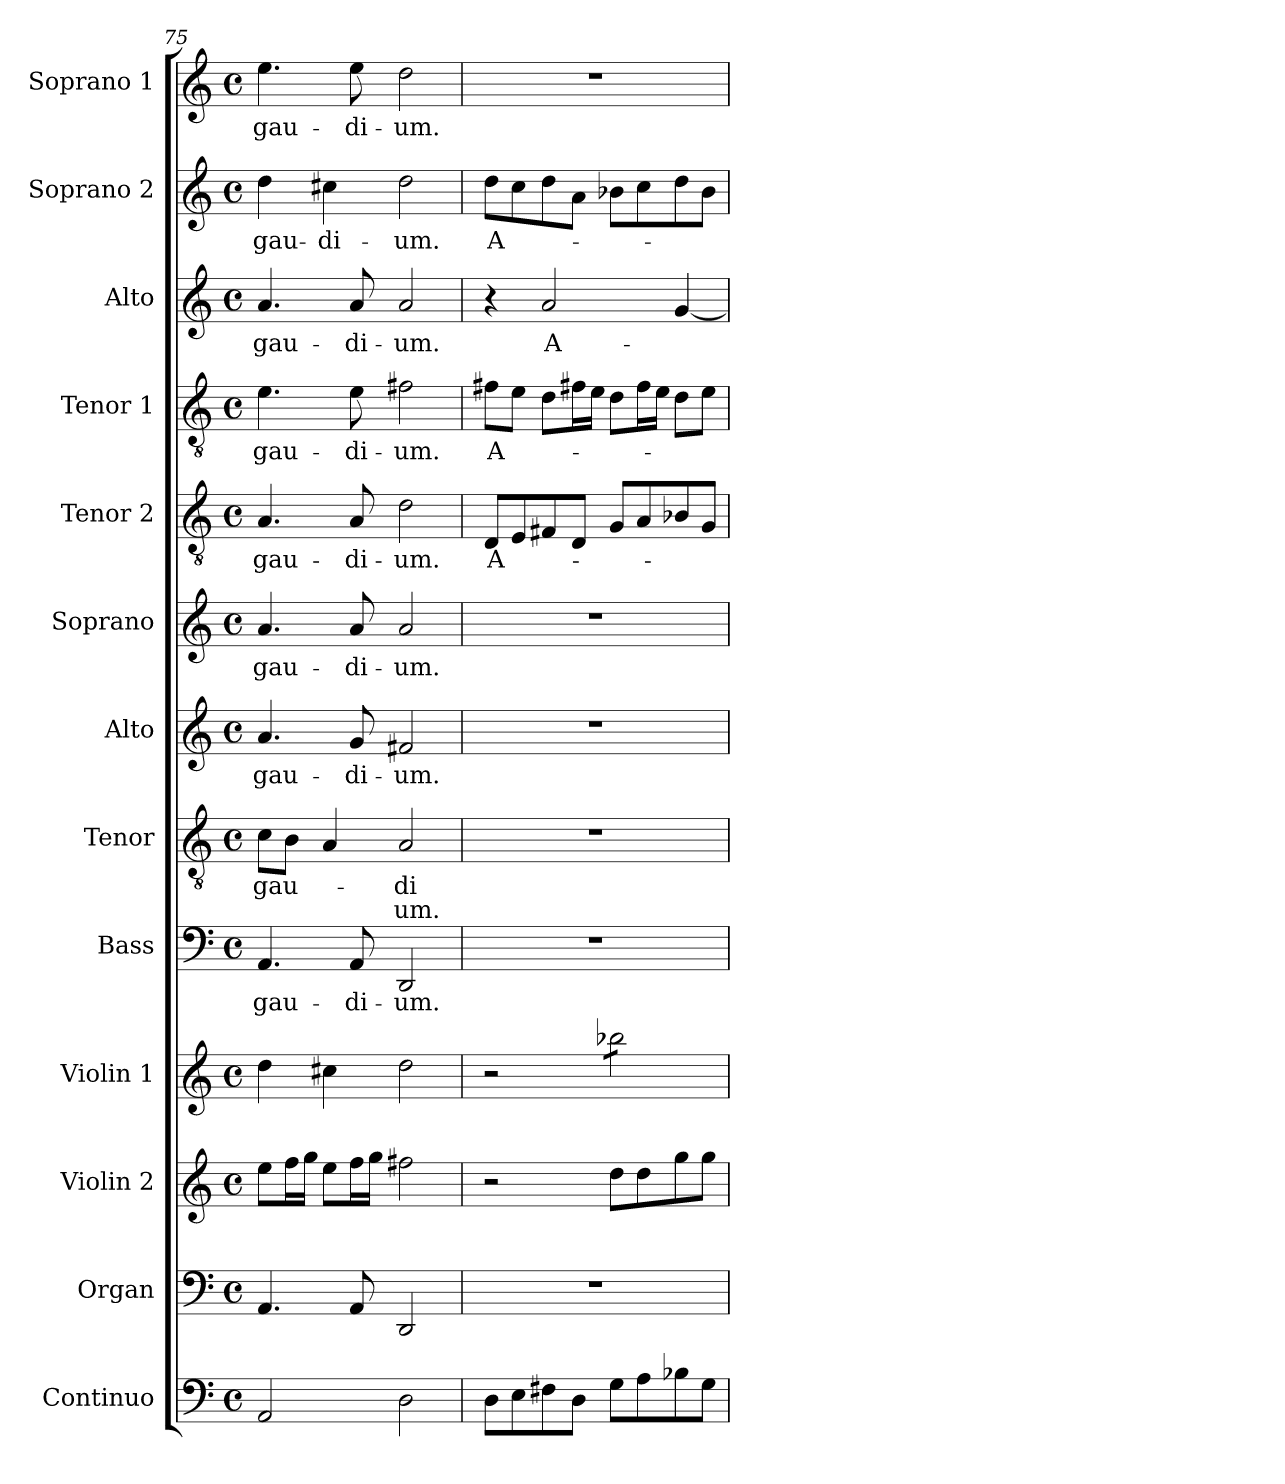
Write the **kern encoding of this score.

**kern	**kern	**kern	**kern	**kern	**text	**kern	**text	**text	**kern	**text	**kern	**text	**kern	**text	**kern	**text	**kern	**text	**kern	**text	**kern	**text
*part13	*part12	*part11	*part10	*part9	*part9	*part8	*part8	*part8	*part7	*part7	*part6	*part6	*part5	*part5	*part4	*part4	*part3	*part3	*part2	*part2	*part1	*part1
*staff13	*staff12	*staff11	*staff10	*staff9	*staff9	*staff8	*staff8	*staff8	*staff7	*staff7	*staff6	*staff6	*staff5	*staff5	*staff4	*staff4	*staff3	*staff3	*staff2	*staff2	*staff1	*staff1
*I"Continuo	*I"Organ	*I"Violin 2	*I"Violin 1	*I"Bass	*	*I"Tenor	*	*	*I"Alto	*	*I"Soprano	*	*I"Tenor 2	*	*I"Tenor 1	*	*I"Alto	*	*I"Soprano 2	*	*I"Soprano 1	*
*I'Cont.	*I'Org.	*I'Vln. 2	*I'Vln. 1	*I'B.	*	*I'T.	*	*	*I'A.	*	*I'S.	*	*I'T2.	*	*I'T1.	*	*I'A.	*	*I'S2.	*	*I'S1.	*
*clefF4	*clefF4	*clefG2	*clefG2	*clefF4	*	*clefGv2	*	*	*clefG2	*	*clefG2	*	*clefGv2	*	*clefGv2	*	*clefG2	*	*clefG2	*	*clefG2	*
*	*	*	*	*	*	*ITrd7c12	*	*	*	*	*	*	*ITrd7c12	*	*ITrd7c12	*	*	*	*	*	*	*
*k[]	*k[]	*k[]	*k[]	*k[]	*	*k[]	*	*	*k[]	*	*k[]	*	*k[]	*	*k[]	*	*k[]	*	*k[]	*	*k[]	*
*C:	*C:	*C:	*C:	*C:	*	*C:	*	*	*C:	*	*C:	*	*C:	*	*C:	*	*C:	*	*C:	*	*C:	*
*M4/4	*M4/4	*M4/4	*M4/4	*M4/4	*	*M4/4	*	*	*M4/4	*	*M4/4	*	*M4/4	*	*M4/4	*	*M4/4	*	*M4/4	*	*M4/4	*
*met(c)	*met(c)	*met(c)	*met(c)	*met(c)	*	*met(c)	*	*	*met(c)	*	*met(c)	*	*met(c)	*	*met(c)	*	*met(c)	*	*met(c)	*	*met(c)	*
=75	=75	=75	=75	=75	=75	=75	=75	=75	=75	=75	=75	=75	=75	=75	=75	=75	=75	=75	=75	=75	=75	=75
!	!	!	!	!	!LO:LY:b:color=#000000	!	!	!	!	!	!	!	!	!	!	!	!	!	!	!	!	!
!	!	!	!	!	!	!	!LO:LY:b:color=#000000	!	!	!	!	!	!	!	!	!	!	!	!	!	!	!
!	!	!	!	!	!	!	!	!	!	!LO:LY:b:color=#000000	!	!	!	!	!	!	!	!	!	!	!	!
!	!	!	!	!	!	!	!	!	!	!	!	!LO:LY:b:color=#000000	!	!	!	!	!	!	!	!	!	!
!	!	!	!	!	!	!	!	!	!	!	!	!	!	!LO:LY:b:color=#000000	!	!	!	!	!	!	!	!
!	!	!	!	!	!	!	!	!	!	!	!	!	!	!	!	!LO:LY:b:color=#000000	!	!	!	!	!	!
!	!	!	!	!	!	!	!	!	!	!	!	!	!	!	!	!	!	!LO:LY:b:color=#000000	!	!	!	!
!	!	!	!	!	!	!	!	!	!	!	!	!	!	!	!	!	!	!	!	!LO:LY:b:color=#000000	!	!
!	!	!	!	!	!	!	!	!	!	!	!	!	!	!	!	!	!	!	!	!	!	!LO:LY:b:color=#000000
2AAi/	4.AAi/	8eei\L	4ddi\	4.AAi/	gau-	8Ci\L	gau-	.	4.ai/	gau-	4.ai/	gau-	4.AAi/	gau-	4.Ei\	gau-	4.ai/	gau-	4ddi\	gau-	4.eei\	gau-
.	.	16ffi\L	.	.	.	8BBi\J	.	.	.	.	.	.	.	.	.	.	.	.	.	.	.	.
.	.	16ggi\JJ	.	.	.	.	.	.	.	.	.	.	.	.	.	.	.	.	.	.	.	.
!	!	!	!	!	!	!	!	!	!	!	!	!	!	!	!	!	!	!	!	!LO:LY:b:color=#000000	!	!
.	.	8eei\L	4cc#Xi\	.	.	4AAi/	.	.	.	.	.	.	.	.	.	.	.	.	4cc#Xi\	-di-	.	.
!	!	!	!	!	!LO:LY:b:color=#000000	!	!	!	!	!	!	!	!	!	!	!	!	!	!	!	!	!
!	!	!	!	!	!	!	!	!	!	!LO:LY:b:color=#000000	!	!	!	!	!	!	!	!	!	!	!	!
!	!	!	!	!	!	!	!	!	!	!	!	!LO:LY:b:color=#000000	!	!	!	!	!	!	!	!	!	!
!	!	!	!	!	!	!	!	!	!	!	!	!	!	!LO:LY:b:color=#000000	!	!	!	!	!	!	!	!
!	!	!	!	!	!	!	!	!	!	!	!	!	!	!	!	!LO:LY:b:color=#000000	!	!	!	!	!	!
!	!	!	!	!	!	!	!	!	!	!	!	!	!	!	!	!	!	!LO:LY:b:color=#000000	!	!	!	!
!	!	!	!	!	!	!	!	!	!	!	!	!	!	!	!	!	!	!	!	!	!	!LO:LY:b:color=#000000
.	8AAi/	16ffi\L	.	8AAi/	-di-	.	.	.	8gi/	-di-	8ai/	-di-	8AAi/	-di-	8Ei\	-di-	8ai/	-di-	.	.	8eei\	-di-
.	.	16ggi\JJ	.	.	.	.	.	.	.	.	.	.	.	.	.	.	.	.	.	.	.	.
!	!	!	!	!	!LO:LY:b:color=#000000	!	!	!	!	!	!	!	!	!	!	!	!	!	!	!	!	!
!	!	!	!	!	!	!	!LO:LY:b:color=#000000	!LO:LY:b:color=#000000	!	!	!	!	!	!	!	!	!	!	!	!	!	!
!	!	!	!	!	!	!	!	!	!	!LO:LY:b:color=#000000	!	!	!	!	!	!	!	!	!	!	!	!
!	!	!	!	!	!	!	!	!	!	!	!	!LO:LY:b:color=#000000	!	!	!	!	!	!	!	!	!	!
!	!	!	!	!	!	!	!	!	!	!	!	!	!	!LO:LY:b:color=#000000	!	!	!	!	!	!	!	!
!	!	!	!	!	!	!	!	!	!	!	!	!	!	!	!	!LO:LY:b:color=#000000	!	!	!	!	!	!
!	!	!	!	!	!	!	!	!	!	!	!	!	!	!	!	!	!	!LO:LY:b:color=#000000	!	!	!	!
!	!	!	!	!	!	!	!	!	!	!	!	!	!	!	!	!	!	!	!	!LO:LY:b:color=#000000	!	!
!	!	!	!	!	!	!	!	!	!	!	!	!	!	!	!	!	!	!	!	!	!	!LO:LY:b:color=#000000
2Di\	2DDi/	2ff#Xi\	2ddi\	2DDi/	-um.	2AAi/	-di-	-um.	2f#Xi/	-um.	2ai/	-um.	2Di\	-um.	2F#Xi\	-um.	2ai/	-um.	2ddi\	-um.	2ddi\	-um.
!!LO:PB:g=z
=76	=76	=76	=76	=76	=76	=76	=76	=76	=76	=76	=76	=76	=76	=76	=76	=76	=76	=76	=76	=76	=76	=76
!	!	!	!	!	!	!	!	!	!	!	!	!	!	!LO:LY:b:color=#000000	!	!	!	!	!	!	!	!
!	!	!	!	!	!	!	!	!	!	!	!	!	!	!	!	!LO:LY:b:color=#000000	!	!	!	!	!	!
!	!	!	!	!	!	!	!	!	!	!	!	!	!	!	!	!	!	!	!	!LO:LY:b:color=#000000	!	!
8Di\L	1r	2r	2r	1r	.	1r	.	.	1r	.	1r	.	8DDi/L	A-	8F#Xi\L	A-	4r	.	8ddi\L	A-	1r	.
8Ei\	.	.	.	.	.	.	.	.	.	.	.	.	8EEi/	.	8Ei\J	.	.	.	8cci\	.	.	.
!	!	!	!	!	!	!	!	!	!	!	!	!	!	!	!	!	!	!LO:LY:b:color=#000000	!	!	!	!
8F#i\	.	.	.	.	.	.	.	.	.	.	.	.	8FF#Xi/	.	8Di\L	.	2ai/	A-	8ddi\	.	.	.
8Di\J	.	.	.	.	.	.	.	.	.	.	.	.	8DDi/J	.	16F#Xi\L	.	.	.	8ai\J	.	.	.
.	.	.	.	.	.	.	.	.	.	.	.	.	.	.	16Ei\JJ	.	.	.	.	.	.	.
*	*	*	*tremolo	*	*	*	*	*	*	*	*	*	*	*	*	*	*	*	*	*	*	*
8Gi\L	.	8ddi\L	8bb-Xi\L	.	.	.	.	.	.	.	.	.	8GGi/L	.	8Di\L	.	.	.	8b-Xi\L	.	.	.
8Ai\	.	8ddi\	8bb-Xi\	.	.	.	.	.	.	.	.	.	8AAi/	.	16F#i\L	.	.	.	8cci\	.	.	.
.	.	.	.	.	.	.	.	.	.	.	.	.	.	.	16Ei\JJ	.	.	.	.	.	.	.
8B-Xi\	.	8ggi\	8bb-Xi\	.	.	.	.	.	.	.	.	.	8BB-Xi/	.	8Di\L	.	[4gi/	.	8ddi\	.	.	.
8Gi\J	.	8ggi\J	8bb-Xi\J	.	.	.	.	.	.	.	.	.	8GGi/J	.	8Ei\J	.	.	.	8b-i\J	.	.	.
*	*	*	*Xtremolo	*	*	*	*	*	*	*	*	*	*	*	*	*	*	*	*	*	*	*
=	=	=	=	=	=	=	=	=	=	=	=	=	=	=	=	=	=	=	=	=	=	=
*-	*-	*-	*-	*-	*-	*-	*-	*-	*-	*-	*-	*-	*-	*-	*-	*-	*-	*-	*-	*-	*-	*-
